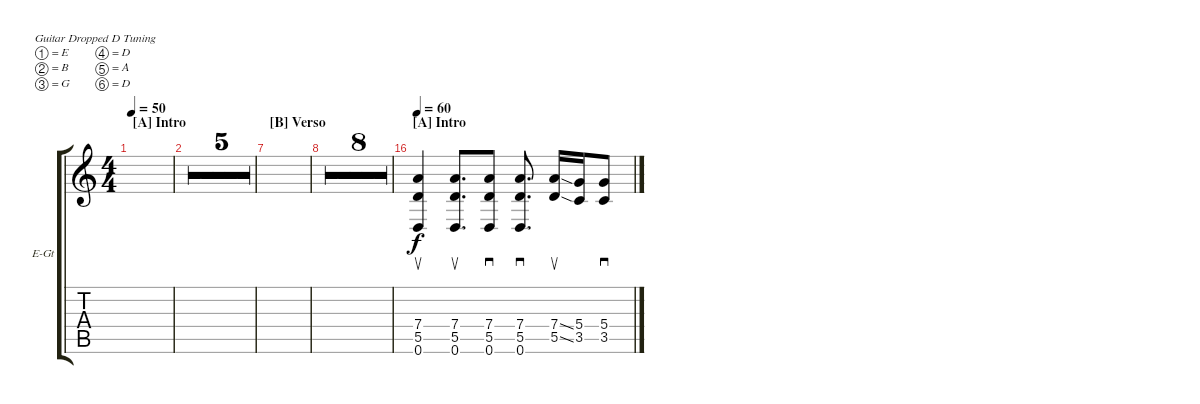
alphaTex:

\defaultSystemsLayout 4
\bracketExtendMode groupsimilarinstruments
\firstSystemTrackNameOrientation horizontal
\otherSystemsTrackNameOrientation horizontal
\track ("Guitar-2" "E-Gt") {multiBarRest instrument electricguitarclean}
\staff {score tabs}
\tuning (E4 B3 G3 D3 A2 D2)
\ts (4 4)
\section ("A" "Intro")
\tempo 50
\clef g2
\ks c
|
|
|
|
|
|
\section ("B" "Verso")
|
|
|
|
|
|
|
|
|
\section ("A" "Intro")
\tempo 60
(5.5 7.4 0.6).4{su} (5.5 7.4 0.6).8{d su} (5.5 7.4 0.6).8{sd} (5.5 7.4 0.6).8{d sd} (5.5{ss} 7.4{ss}).16{su} (5.4 3.5).16 (5.4 3.5).8{sd}
